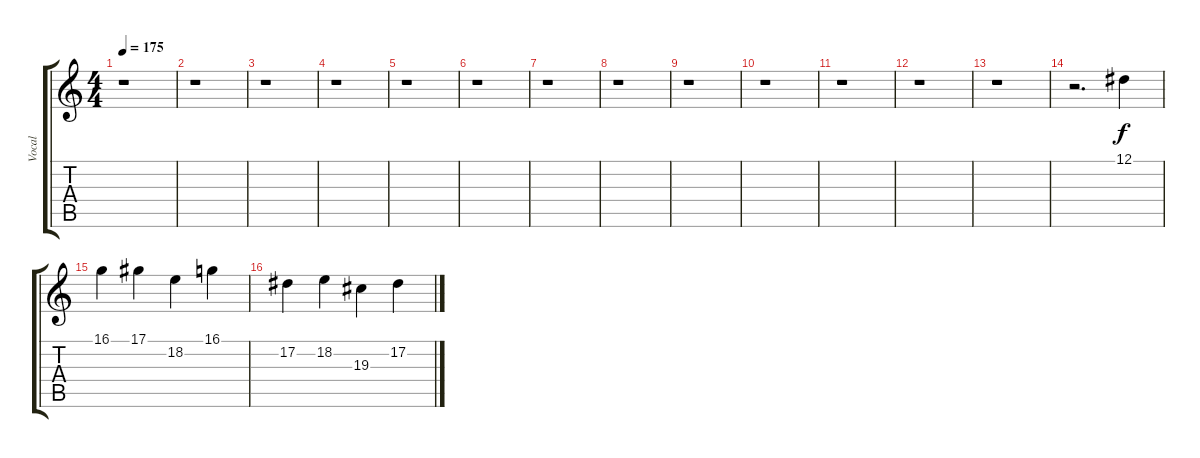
\track ("Vocal" "Vocal") {instrument synthvoice}
\staff {score tabs}
\tuning (Eb4 Bb3 Gb3 Db3 Ab2 Eb2) {hide}
\ts (4 4)
\tempo 175
\clef g2
\ks c
r.1{dy f} |
r.1 |
r.1 |
r.1 |
r.1 |
r.1 |
r.1 |
r.1 |
r.1 |
r.1 |
r.1 |
r.1 |
r.1 |
r.2{d} 12.1.4 |
16.1.4 17.1.4 18.2.4 16.1.4 |
17.2.4 18.2.4 19.3.4 17.2.4
